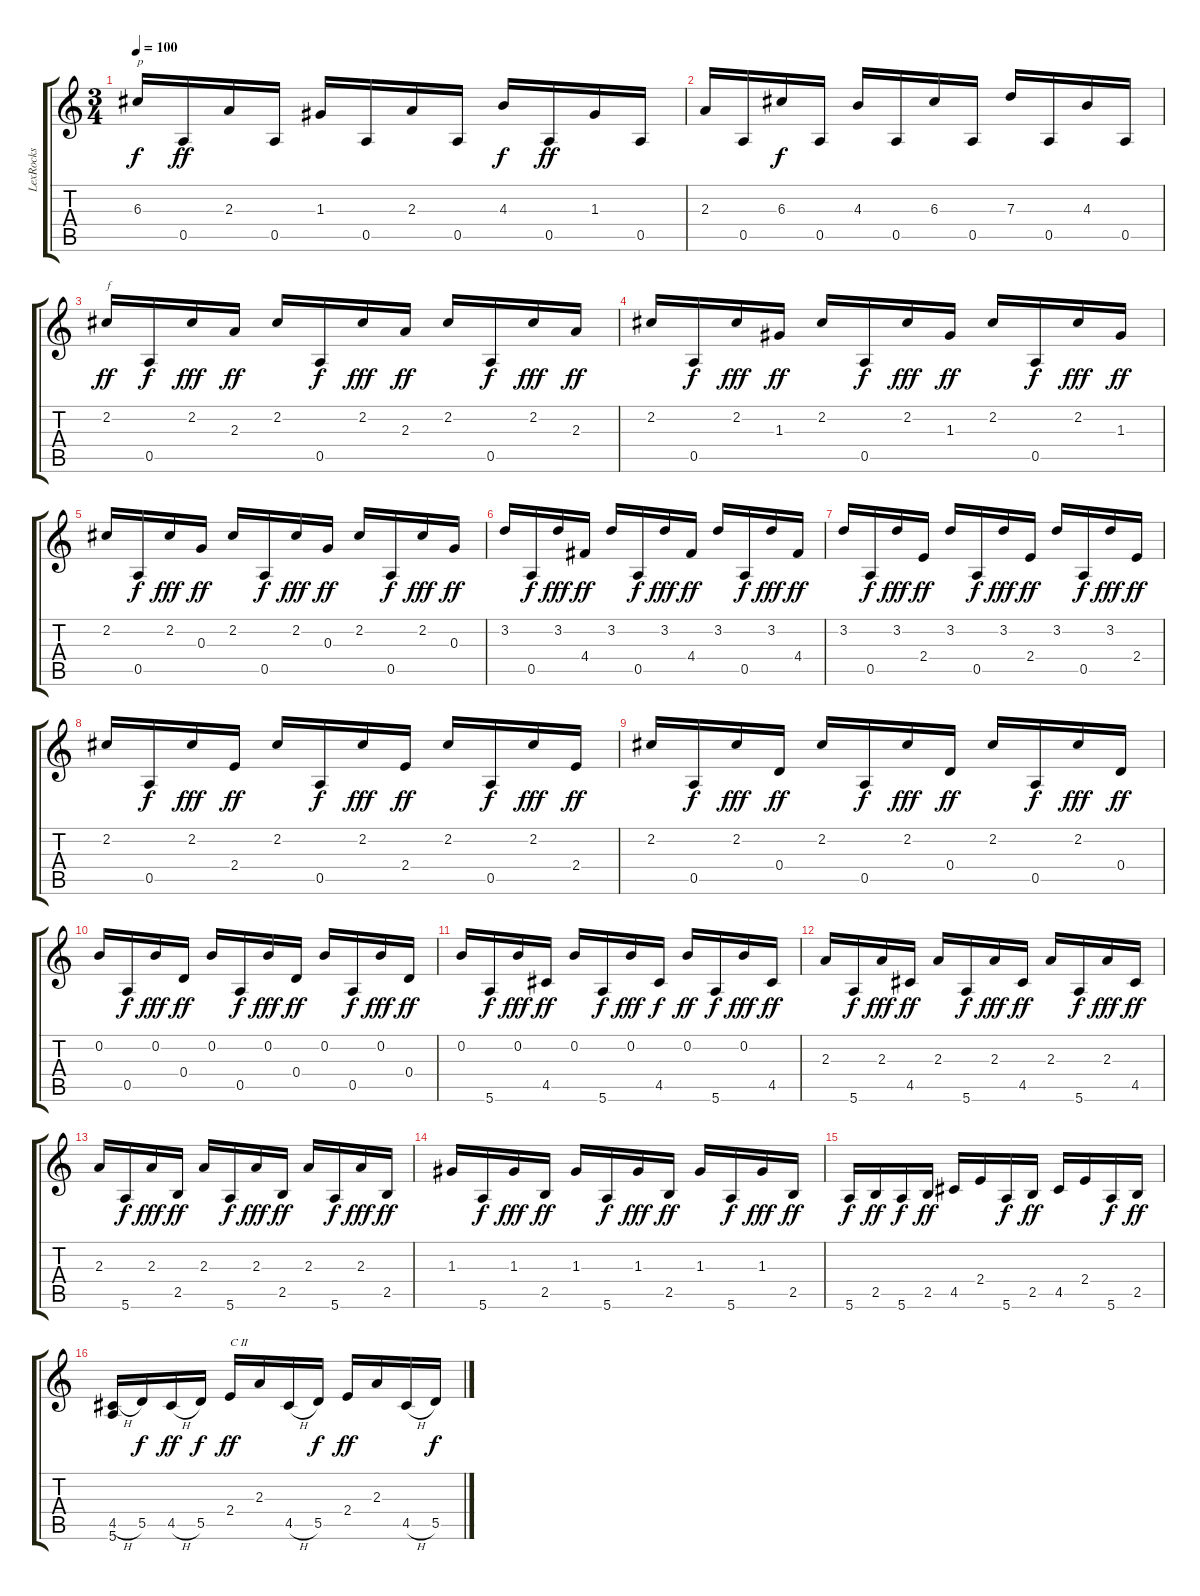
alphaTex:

\track ("LexRocks" "LexRocks") {instrument acousticguitarnylon}
\staff {score tabs}
\tuning (E4 B3 G3 D3 A2 E2) {hide}
\ts (3 4)
\tempo 100
\clef g2
\ks c
6.3.16{txt "p" dy f} 0.5.16{dy ff} 2.3.16 0.5.16 1.3.16 0.5.16 2.3.16 0.5.16 4.3.16{dy f} 0.5.16{dy ff} 1.3.16 0.5.16 |
2.3.16 0.5.16 6.3.16{dy f} 0.5.16 4.3.16 0.5.16 6.3.16 0.5.16 7.3.16 0.5.16 4.3.16 0.5.16 |
2.2.16{txt "f" dy ff} 0.5.16{dy f} 2.2.16{dy fff} 2.3.16{dy ff} 2.2.16 0.5.16{dy f} 2.2.16{dy fff} 2.3.16{dy ff} 2.2.16 0.5.16{dy f} 2.2.16{dy fff} 2.3.16{dy ff} |
2.2.16 0.5.16{dy f} 2.2.16{dy fff} 1.3.16{dy ff} 2.2.16 0.5.16{dy f} 2.2.16{dy fff} 1.3.16{dy ff} 2.2.16 0.5.16{dy f} 2.2.16{dy fff} 1.3.16{dy ff} |
2.2.16 0.5.16{dy f} 2.2.16{dy fff} 0.3.16{dy ff} 2.2.16 0.5.16{dy f} 2.2.16{dy fff} 0.3.16{dy ff} 2.2.16 0.5.16{dy f} 2.2.16{dy fff} 0.3.16{dy ff} |
3.2.16 0.5.16{dy f} 3.2.16{dy fff} 4.4.16{dy ff} 3.2.16 0.5.16{dy f} 3.2.16{dy fff} 4.4.16{dy ff} 3.2.16 0.5.16{dy f} 3.2.16{dy fff} 4.4.16{dy ff} |
3.2.16 0.5.16{dy f} 3.2.16{dy fff} 2.4.16{dy ff} 3.2.16 0.5.16{dy f} 3.2.16{dy fff} 2.4.16{dy ff} 3.2.16 0.5.16{dy f} 3.2.16{dy fff} 2.4.16{dy ff} |
2.2.16 0.5.16{dy f} 2.2.16{dy fff} 2.4.16{dy ff} 2.2.16 0.5.16{dy f} 2.2.16{dy fff} 2.4.16{dy ff} 2.2.16 0.5.16{dy f} 2.2.16{dy fff} 2.4.16{dy ff} |
2.2.16 0.5.16{dy f} 2.2.16{dy fff} 0.4.16{dy ff} 2.2.16 0.5.16{dy f} 2.2.16{dy fff} 0.4.16{dy ff} 2.2.16 0.5.16{dy f} 2.2.16{dy fff} 0.4.16{dy ff} |
0.2.16 0.5.16{dy f} 0.2.16{dy fff} 0.4.16{dy ff} 0.2.16 0.5.16{dy f} 0.2.16{dy fff} 0.4.16{dy ff} 0.2.16 0.5.16{dy f} 0.2.16{dy fff} 0.4.16{dy ff} |
0.2.16 5.6.16{dy f} 0.2.16{dy fff} 4.5.16{dy ff} 0.2.16 5.6.16{dy f} 0.2.16{dy fff} 4.5.16{dy f} 0.2.16{dy ff} 5.6.16{dy f} 0.2.16{dy fff} 4.5.16{dy ff} |
2.3.16 5.6.16{dy f} 2.3.16{dy fff} 4.5.16{dy ff} 2.3.16 5.6.16{dy f} 2.3.16{dy fff} 4.5.16{dy ff} 2.3.16 5.6.16{dy f} 2.3.16{dy fff} 4.5.16{dy ff} |
2.3.16 5.6.16{dy f} 2.3.16{dy fff} 2.5.16{dy ff} 2.3.16 5.6.16{dy f} 2.3.16{dy fff} 2.5.16{dy ff} 2.3.16 5.6.16{dy f} 2.3.16{dy fff} 2.5.16{dy ff} |
1.3.16 5.6.16{dy f} 1.3.16{dy fff} 2.5.16{dy ff} 1.3.16 5.6.16{dy f} 1.3.16{dy fff} 2.5.16{dy ff} 1.3.16 5.6.16{dy f} 1.3.16{dy fff} 2.5.16{dy ff} |
5.6.16{dy f} 2.5.16{dy ff} 5.6.16{dy f} 2.5.16{dy ff} 4.5.16 2.4.16 5.6.16{dy f} 2.5.16{dy ff} 4.5.16 2.4.16 5.6.16{dy f} 2.5.16{dy ff} |
(4.5{h} 5.6).16 5.5.16{dy f} 4.5{h}.16{dy ff} 5.5.16{dy f} 2.4.16{txt "C II" dy ff} 2.3.16 4.5{h}.16 5.5.16{dy f} 2.4.16{dy ff} 2.3.16 4.5{h}.16 5.5.16{dy f}
